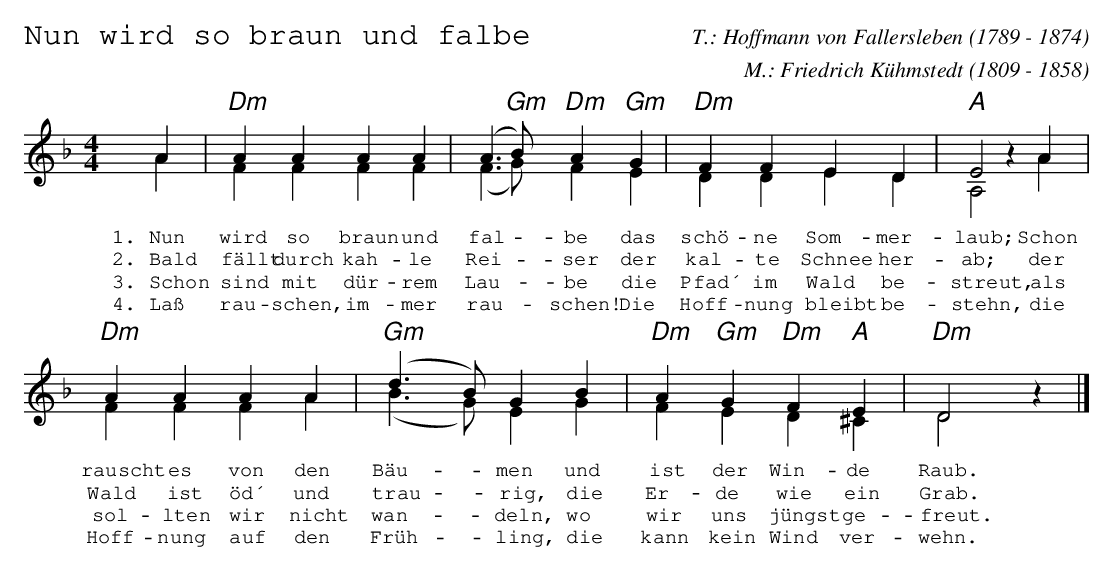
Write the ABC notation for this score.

X:1
T:Nun wird so braun und falbe
C:T.: Hoffmann von Fallersleben (1789 - 1874)
C:M.: Friedrich Kühmstedt (1809 - 1858)
%%score (1 2)
M:4/4
L:1/4
Q:1/4=120
K:Dm
V:1
A|"Dm"AAAA|(A>"Gm"B)"Dm"A"Gm"G|"Dm"FFED|"A"E2zA|
w:1.~Nun wird so braun und fal--be das schö-ne Som-mer-laub; Schon
w:2.~Bald fällt durch kah-le Rei--ser der kal-te Schnee her-ab; der
w:3.~Schon sind mit dür-rem Lau--be die Pfad´ im Wald be-streut, als
w:4.~Laß rau-schen, im-mer rau--schen! Die Hoff-nung bleibt be-stehn, die
"Dm"AAAA|("Gm"d>B)GB|"Dm"A"Gm"G"Dm"F"A"E|"Dm"D2z|]
w:rauscht es von den Bäu--men und ist der Win-de Raub.
w:Wald ist öd´ und trau--rig, die Er-de wie ein Grab.
w:sol-lten wir nicht wan--deln, wo wir uns jüngst ge-freut.
w:Hoff-nung auf den Früh--ling, die kann kein Wind ver-wehn.
V:2
A|FFFF|(F>G)FE|DDED|A,2zA|
FFFA|(B>G)EG|FED^C|D2z|]
